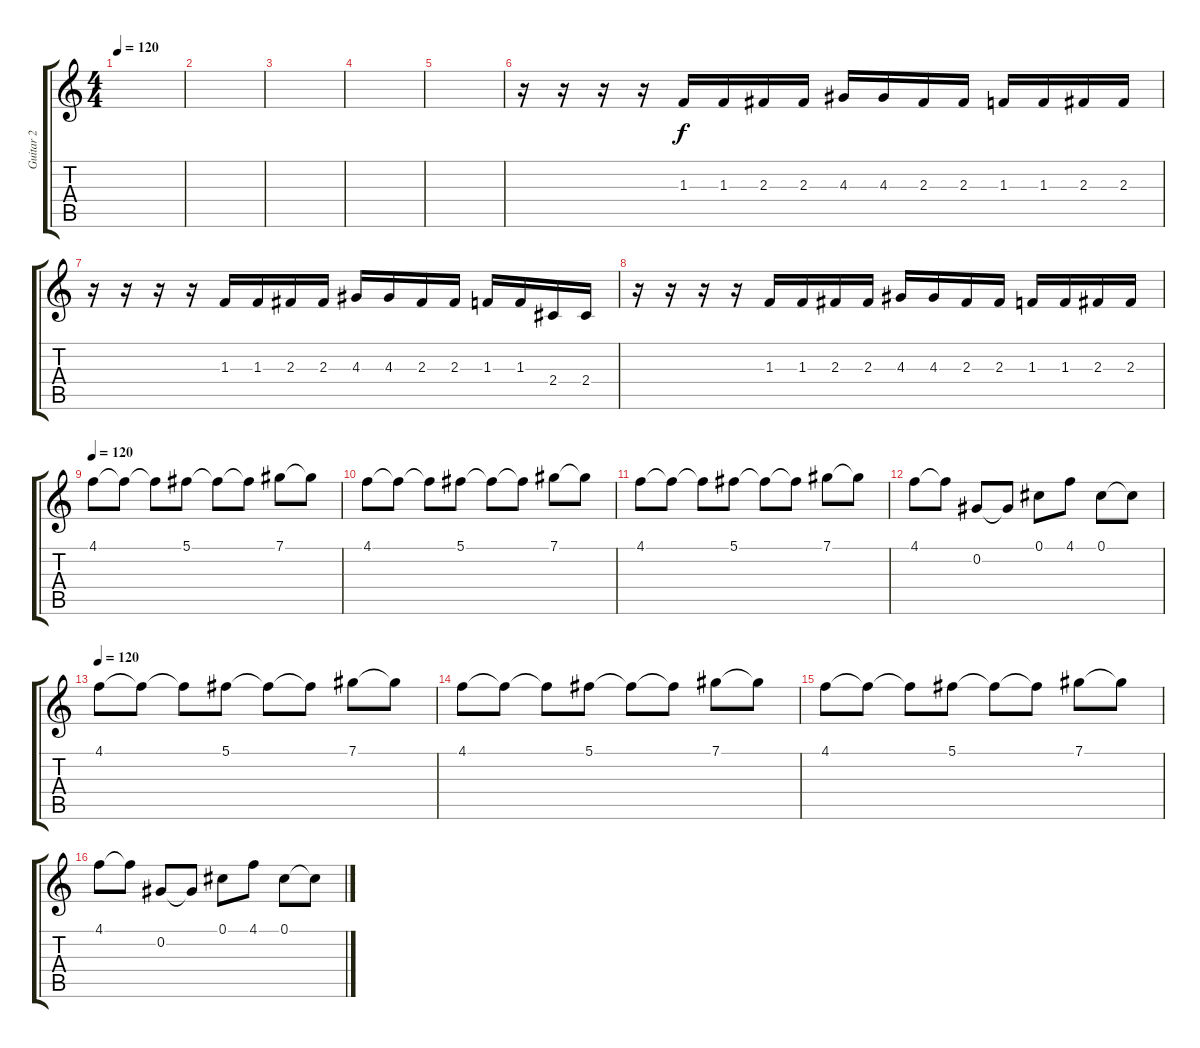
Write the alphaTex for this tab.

\track ("Guitar 2" "Guitar 2") {instrument overdrivenguitar}
\staff {score tabs}
\tuning (Db4 Ab3 E3 B2 Gb2 Db2) {hide}
\ts (4 4)
\tempo 120
\clef g2
\ks c
|
|
|
|
|
r.16 r.16 r.16 r.16 1.3.16 1.3.16 2.3.16 2.3.16 4.3.16 4.3.16 2.3.16 2.3.16 1.3.16 1.3.16 2.3.16 2.3.16 |
r.16 r.16 r.16 r.16 1.3.16 1.3.16 2.3.16 2.3.16 4.3.16 4.3.16 2.3.16 2.3.16 1.3.16 1.3.16 2.4.16 2.4.16 |
r.16 r.16 r.16 r.16 1.3.16 1.3.16 2.3.16 2.3.16 4.3.16 4.3.16 2.3.16 2.3.16 1.3.16 1.3.16 2.3.16 2.3.16 |
\tempo 120
4.1.8 4.1{t}.8 4.1{t}.8 5.1.8 5.1{t}.8 5.1{t}.8 7.1.8 7.1{t}.8 |
4.1.8 4.1{t}.8 4.1{t}.8 5.1.8 5.1{t}.8 5.1{t}.8 7.1.8 7.1{t}.8 |
4.1.8 4.1{t}.8 4.1{t}.8 5.1.8 5.1{t}.8 5.1{t}.8 7.1.8 7.1{t}.8 |
4.1.8 4.1{t}.8 0.2.8 0.2{t}.8 0.1.8 4.1.8 0.1.8 0.1{t}.8 |
\tempo 120
4.1.8 4.1{t}.8 4.1{t}.8 5.1.8 5.1{t}.8 5.1{t}.8 7.1.8 7.1{t}.8 |
4.1.8 4.1{t}.8 4.1{t}.8 5.1.8 5.1{t}.8 5.1{t}.8 7.1.8 7.1{t}.8 |
4.1.8 4.1{t}.8 4.1{t}.8 5.1.8 5.1{t}.8 5.1{t}.8 7.1.8 7.1{t}.8 |
4.1.8 4.1{t}.8 0.2.8 0.2{t}.8 0.1.8 4.1.8 0.1.8 0.1{t}.8
